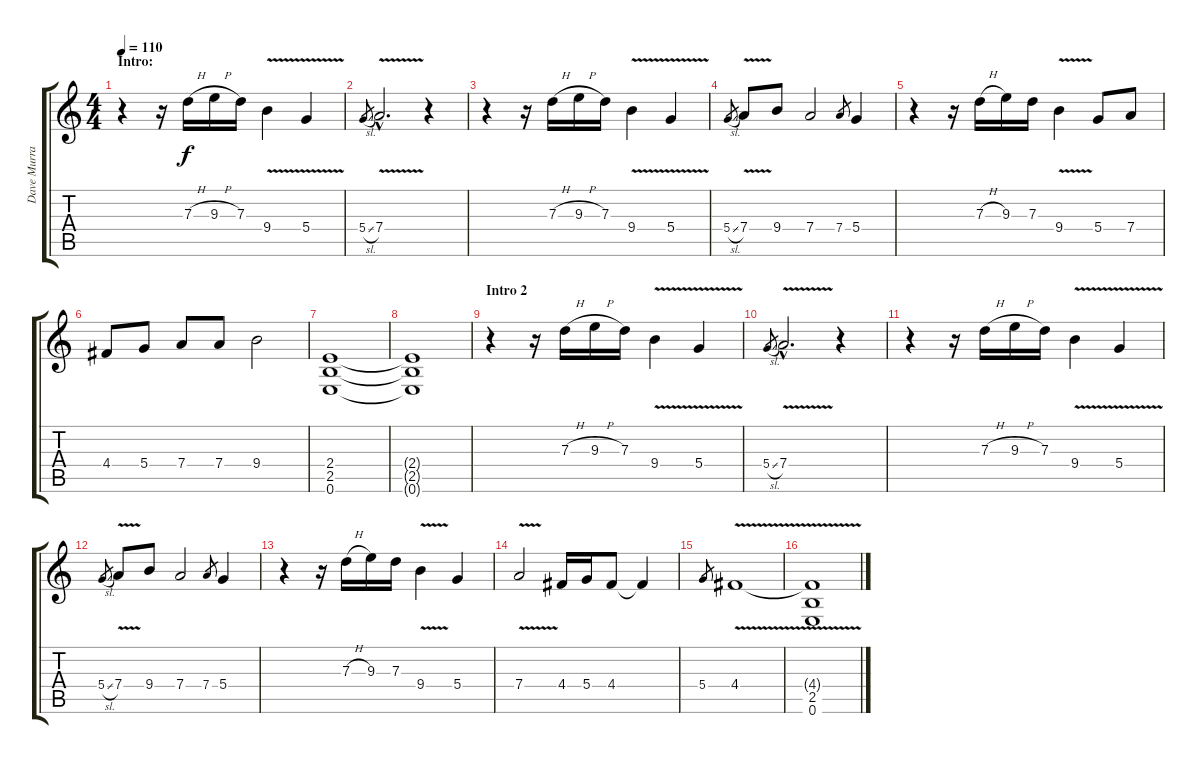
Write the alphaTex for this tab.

\track ("Dave Murray : (Distortion)" "Dave Murra") {instrument distortionguitar}
\staff {score tabs}
\tuning (E4 B3 G3 D3 A2 E2) {hide}
\ts (4 4)
\section ("" "Intro:")
\tempo 110
\tempo 90
\tempo 110
\clef g2
\ks c
r.4{dy f instrument distortionguitar} r.16 7.3{h}.16 9.3{h}.16 7.3.16 9.4{v}.4 5.4{v}.4 |
5.4{sl}.8{gr} 7.4{v hac}.2{d} r.4 |
r.4 r.16 7.3{h}.16 9.3{h}.16 7.3.16 9.4{v}.4 5.4{v}.4 |
5.4{sl}.8{gr} 7.4{v}.8 9.4.8 7.4.2 7.4.8{gr} 5.4.4 |
r.4 r.16 7.3{h}.16 9.3.16 7.3.16 9.4{v}.4 5.4.8 7.4.8 |
4.4.8 5.4.8 7.4.8 7.4.8 9.4.2 |
(2.4 2.5 0.6).1 |
(2.4{t} 2.5{t} 0.6{t}).1 |
\section ("" "Intro 2")
r.4 r.16 7.3{h}.16 9.3{h}.16 7.3.16 9.4{v}.4 5.4{v}.4 |
5.4{sl}.8{gr} 7.4{v hac}.2{d} r.4 |
r.4 r.16 7.3{h}.16 9.3{h}.16 7.3.16 9.4{v}.4 5.4{v}.4 |
5.4{sl}.8{gr} 7.4{v}.8 9.4.8 7.4.2 7.4.8{gr} 5.4.4 |
r.4 r.16 7.3{h}.16 9.3.16 7.3.16 9.4{v}.4 5.4.4 |
7.4{v}.2 4.4.16 5.4.16 4.4.8 4.4{t}.4 |
5.4.8{gr} 4.4{v}.1 |
(4.4{t} 2.5 0.6).1
